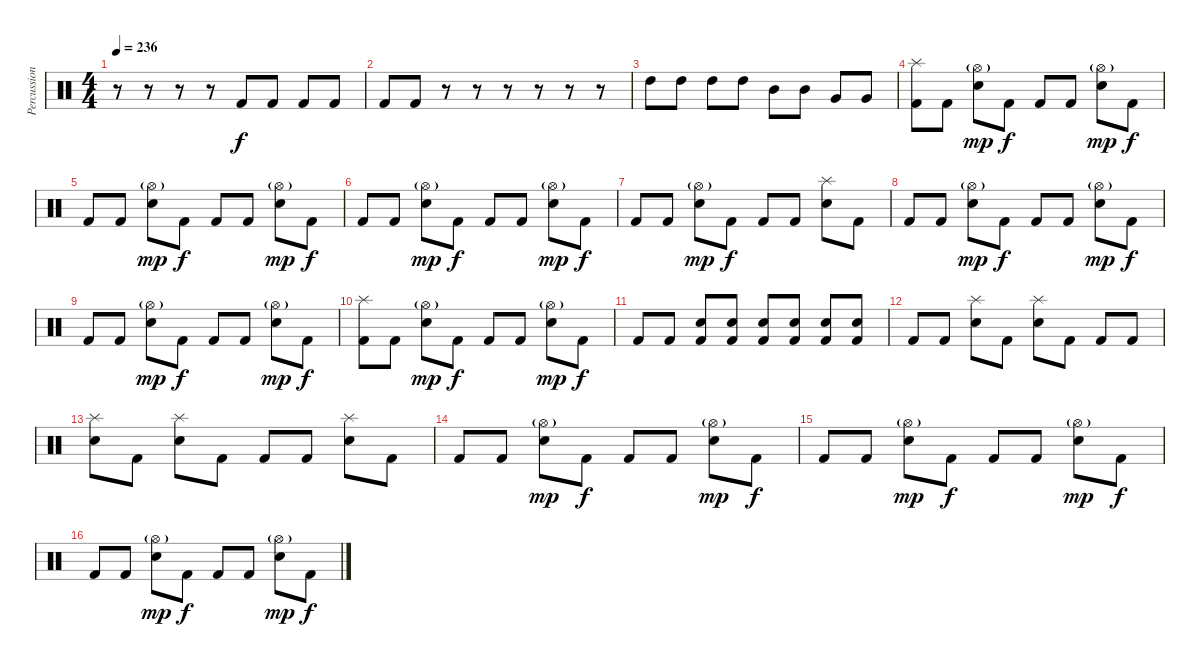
\track ("Percussion" "Percussion") {instrument percussion}
\staff {score}
\articulation defaults
\ts (4 4)
\tempo 236
\clef neutral
\ks c
r.8{dy f} r.8 r.8 r.8 "Kick (hit) 2".8 "Kick (hit) 2".8 "Kick (hit) 2".8 "Kick (hit) 2".8 |
"Kick (hit) 2".8 "Kick (hit) 2".8 r.8 r.8 r.8 r.8 r.8 r.8 |
"High Tom (hit)".8 "High Tom (hit)".8 "High Tom (hit)".8 "High Tom (hit)".8 "Mid Tom (hit)".8 "Mid Tom (hit)".8 "Very Low Tom (hit)".8 "Very Low Tom (hit)".8 |
("Splash (hit)" "Kick (hit) 2").8 "Kick (hit) 2".8 ("Hi-Hat (open)"{g} "Electric Snare (hit)").8{dy mp} "Kick (hit) 2".8{dy f} "Kick (hit) 2".8 "Kick (hit) 2".8 ("Hi-Hat (open)"{g} "Electric Snare (hit)").8{dy mp} "Kick (hit) 2".8{dy f} |
"Kick (hit) 2".8 "Kick (hit) 2".8 ("Hi-Hat (open)"{g} "Electric Snare (hit)").8{dy mp} "Kick (hit) 2".8{dy f} "Kick (hit) 2".8 "Kick (hit) 2".8 ("Hi-Hat (open)"{g} "Electric Snare (hit)").8{dy mp} "Kick (hit) 2".8{dy f} |
"Kick (hit) 2".8 "Kick (hit) 2".8 ("Hi-Hat (open)"{g} "Electric Snare (hit)").8{dy mp} "Kick (hit) 2".8{dy f} "Kick (hit) 2".8 "Kick (hit) 2".8 ("Hi-Hat (open)"{g} "Electric Snare (hit)").8{dy mp} "Kick (hit) 2".8{dy f} |
"Kick (hit) 2".8 "Kick (hit) 2".8 ("Hi-Hat (open)"{g} "Electric Snare (hit)").8{dy mp} "Kick (hit) 2".8{dy f} "Kick (hit) 2".8 "Kick (hit) 2".8 ("Splash (hit)" "Electric Snare (hit)").8 "Kick (hit) 2".8 |
"Kick (hit) 2".8 "Kick (hit) 2".8 ("Hi-Hat (open)"{g} "Electric Snare (hit)").8{dy mp} "Kick (hit) 2".8{dy f} "Kick (hit) 2".8 "Kick (hit) 2".8 ("Hi-Hat (open)"{g} "Electric Snare (hit)").8{dy mp} "Kick (hit) 2".8{dy f} |
"Kick (hit) 2".8 "Kick (hit) 2".8 ("Hi-Hat (open)"{g} "Electric Snare (hit)").8{dy mp} "Kick (hit) 2".8{dy f} "Kick (hit) 2".8 "Kick (hit) 2".8 ("Hi-Hat (open)"{g} "Electric Snare (hit)").8{dy mp} "Kick (hit) 2".8{dy f} |
("Splash (hit)" "Kick (hit) 2").8 "Kick (hit) 2".8 ("Hi-Hat (open)"{g} "Electric Snare (hit)").8{dy mp} "Kick (hit) 2".8{dy f} "Kick (hit) 2".8 "Kick (hit) 2".8 ("Hi-Hat (open)"{g} "Electric Snare (hit)").8{dy mp} "Kick (hit) 2".8{dy f} |
"Kick (hit) 2".8 "Kick (hit) 2".8 ("Electric Snare (hit)" "Kick (hit) 2").8 ("Electric Snare (hit)" "Kick (hit) 2").8 ("Electric Snare (hit)" "Kick (hit) 2").8 ("Electric Snare (hit)" "Kick (hit) 2").8 ("Electric Snare (hit)" "Kick (hit) 2").8 ("Electric Snare (hit)" "Kick (hit) 2").8 |
"Kick (hit) 2".8 "Kick (hit) 2".8 ("Splash (hit)" "Electric Snare (hit)").8 "Kick (hit) 2".8 ("Splash (hit)" "Electric Snare (hit)").8 "Kick (hit) 2".8 "Kick (hit) 2".8 "Kick (hit) 2".8 |
("Splash (hit)" "Electric Snare (hit)").8 "Kick (hit) 2".8 ("Splash (hit)" "Electric Snare (hit)").8 "Kick (hit) 2".8 "Kick (hit) 2".8 "Kick (hit) 2".8 ("Splash (hit)" "Electric Snare (hit)").8 "Kick (hit) 2".8 |
"Kick (hit) 2".8 "Kick (hit) 2".8 ("Hi-Hat (open)"{g} "Electric Snare (hit)").8{dy mp} "Kick (hit) 2".8{dy f} "Kick (hit) 2".8 "Kick (hit) 2".8 ("Hi-Hat (open)"{g} "Electric Snare (hit)").8{dy mp} "Kick (hit) 2".8{dy f} |
"Kick (hit) 2".8 "Kick (hit) 2".8 ("Hi-Hat (open)"{g} "Electric Snare (hit)").8{dy mp} "Kick (hit) 2".8{dy f} "Kick (hit) 2".8 "Kick (hit) 2".8 ("Hi-Hat (open)"{g} "Electric Snare (hit)").8{dy mp} "Kick (hit) 2".8{dy f} |
"Kick (hit) 2".8 "Kick (hit) 2".8 ("Hi-Hat (open)"{g} "Electric Snare (hit)").8{dy mp} "Kick (hit) 2".8{dy f} "Kick (hit) 2".8 "Kick (hit) 2".8 ("Hi-Hat (open)"{g} "Electric Snare (hit)").8{dy mp} "Kick (hit) 2".8{dy f}
